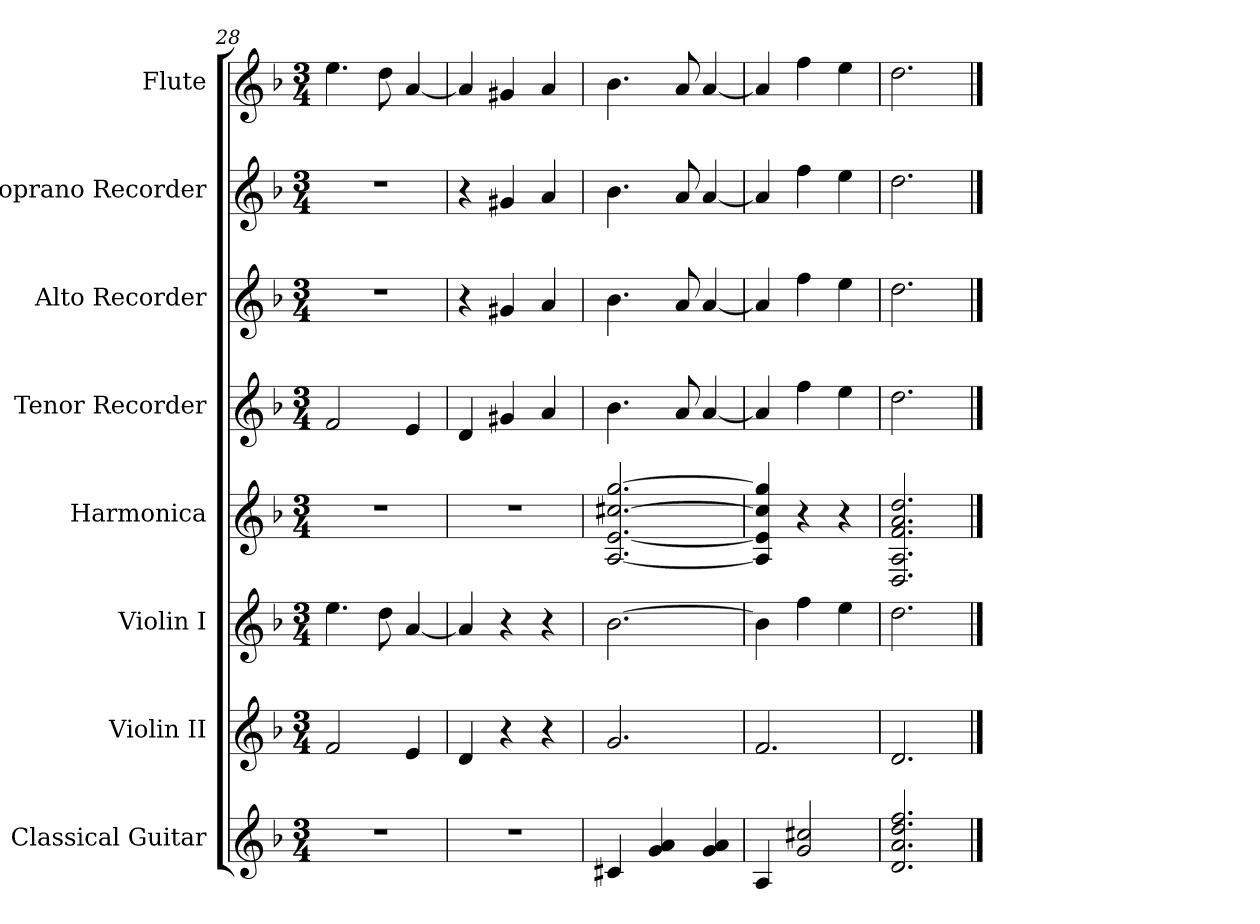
**kern	**kern	**kern	**kern	**kern	**kern	**kern	**kern
*part8	*part7	*part6	*part5	*part4	*part3	*part2	*part1
*staff8	*staff7	*staff6	*staff5	*staff4	*staff3	*staff2	*staff1
*I"Classical Guitar	*I"Violin II	*I"Violin I	*I"Harmonica	*I"Tenor Recorder	*I"Alto Recorder	*I"Soprano Recorder	*I"Flute
*I'Cl. Gtr.	*I'Vln. II	*I'Vln. I	*I'Harm.	*I'T. Rec.	*I'A. Rec.	*I'S. Rec.	*I'Fl.
*clefG2	*clefG2	*clefG2	*clefG2	*clefG2	*clefG2	*clefG2	*clefG2
*ITrd7c12	*	*	*	*	*	*ITrd-7c-12	*
*k[b-]	*k[b-]	*k[b-]	*k[b-]	*k[b-]	*k[b-]	*k[b-]	*k[b-]
*F:	*F:	*F:	*F:	*F:	*F:	*F:	*F:
*M3/4	*M3/4	*M3/4	*M3/4	*M3/4	*M3/4	*M3/4	*M3/4
=28	=28	=28	=28	=28	=28	=28	=28
2.r	2f/	4.ee\	2.r	2f/	2.r	2.r	4.ee\
.	.	8dd\	.	.	.	.	8dd\
.	4e/	[4a/	.	4e/	.	.	[4a/
=29	=29	=29	=29	=29	=29	=29	=29
2.r	4d/	4a/]	2.r	4d/	4r	4r	4a/]
.	4r	4r	.	4g#X/	4g#X/	4gg#X/	4g#X/
.	4r	4r	.	4a/	4a/	4aa/	4a/
!!LO:LB:g=z
=30	=30	=30	=30	=30	=30	=30	=30
4C#X/	2.g/	[2.b-\	[2.A/ [2.e/ [2.cc#X/ [2.gg/	4.b-\	4.b-\	4.bb-\	4.b-\
4G/ 4A/	.	.	.	.	.	.	.
.	.	.	.	8a/	8a/	8aa/	8a/
4G/ 4A/	.	.	.	[4a/	[4a/	[4aa/	[4a/
=31	=31	=31	=31	=31	=31	=31	=31
4AA/	2.f/	4b-\]	4A/] 4e/] 4cc#/] 4gg/]	4a/]	4a/]	4aa/]	4a/]
2G/ 2c#X/	.	4ff\	4r	4ff\	4ff\	4fff\	4ff\
.	.	4ee\	4r	4ee\	4ee\	4eee\	4ee\
=32	=32	=32	=32	=32	=32	=32	=32
2.D/ 2.A/ 2.d/ 2.f/	2.d/	2.dd\	2.D/ 2.A/ 2.f/ 2.a/ 2.dd/	2.dd\	2.dd\	2.ddd\	2.dd\
==	==	==	==	==	==	==	==
*-	*-	*-	*-	*-	*-	*-	*-
